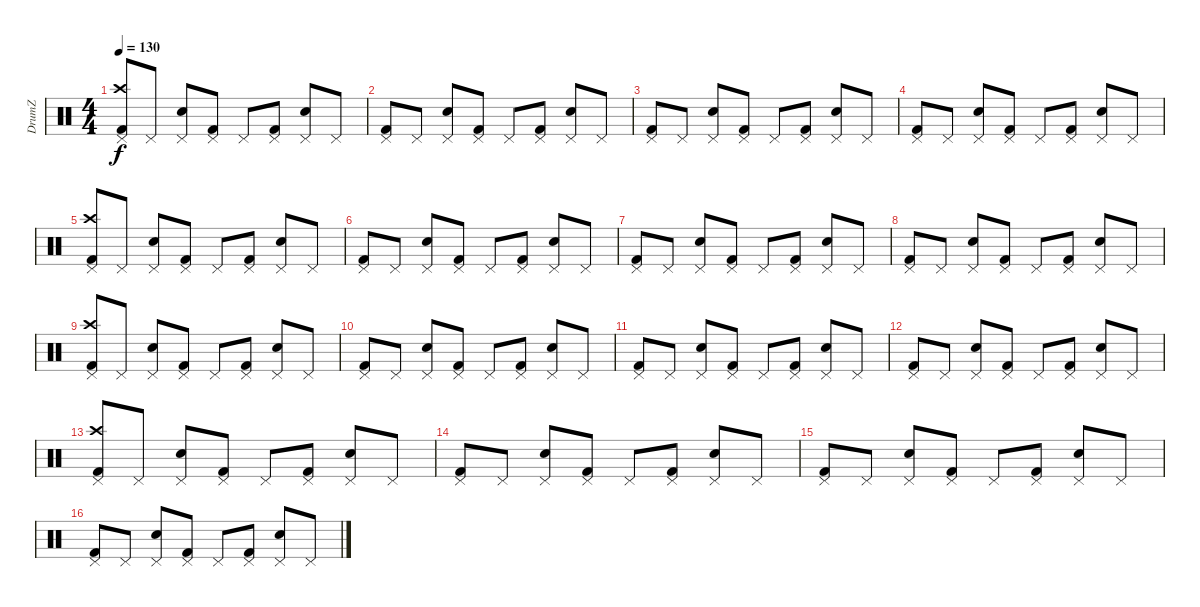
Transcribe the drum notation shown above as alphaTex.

\track ("DrumZ" "DrumZ") {instrument percussion}
\staff {score}
\articulation defaults
\ts (4 4)
\tempo 130
\clef neutral
\ks c
("Pedal Hi-Hat (hit)" "Crash high (hit)" "Kick (hit) 2").8{dy f} "Pedal Hi-Hat (hit)".8 ("Pedal Hi-Hat (hit)" "Electric Snare (hit)").8 ("Pedal Hi-Hat (hit)" "Kick (hit) 2").8 "Pedal Hi-Hat (hit)".8 ("Pedal Hi-Hat (hit)" "Kick (hit) 2").8 ("Pedal Hi-Hat (hit)" "Electric Snare (hit)").8 "Pedal Hi-Hat (hit)".8 |
("Pedal Hi-Hat (hit)" "Kick (hit) 2").8 "Pedal Hi-Hat (hit)".8 ("Pedal Hi-Hat (hit)" "Electric Snare (hit)").8 ("Pedal Hi-Hat (hit)" "Kick (hit) 2").8 "Pedal Hi-Hat (hit)".8 ("Pedal Hi-Hat (hit)" "Kick (hit) 2").8 ("Pedal Hi-Hat (hit)" "Electric Snare (hit)").8 "Pedal Hi-Hat (hit)".8 |
("Pedal Hi-Hat (hit)" "Kick (hit) 2").8 "Pedal Hi-Hat (hit)".8 ("Pedal Hi-Hat (hit)" "Electric Snare (hit)").8 ("Pedal Hi-Hat (hit)" "Kick (hit) 2").8 "Pedal Hi-Hat (hit)".8 ("Pedal Hi-Hat (hit)" "Kick (hit) 2").8 ("Pedal Hi-Hat (hit)" "Electric Snare (hit)").8 "Pedal Hi-Hat (hit)".8 |
("Pedal Hi-Hat (hit)" "Kick (hit) 2").8 "Pedal Hi-Hat (hit)".8 ("Pedal Hi-Hat (hit)" "Electric Snare (hit)").8 ("Pedal Hi-Hat (hit)" "Kick (hit) 2").8 "Pedal Hi-Hat (hit)".8 ("Pedal Hi-Hat (hit)" "Kick (hit) 2").8 ("Pedal Hi-Hat (hit)" "Electric Snare (hit)").8 "Pedal Hi-Hat (hit)".8 |
("Pedal Hi-Hat (hit)" "Crash high (hit)" "Kick (hit) 2").8 "Pedal Hi-Hat (hit)".8 ("Pedal Hi-Hat (hit)" "Electric Snare (hit)").8 ("Pedal Hi-Hat (hit)" "Kick (hit) 2").8 "Pedal Hi-Hat (hit)".8 ("Pedal Hi-Hat (hit)" "Kick (hit) 2").8 ("Pedal Hi-Hat (hit)" "Electric Snare (hit)").8 "Pedal Hi-Hat (hit)".8 |
("Pedal Hi-Hat (hit)" "Kick (hit) 2").8 "Pedal Hi-Hat (hit)".8 ("Pedal Hi-Hat (hit)" "Electric Snare (hit)").8 ("Pedal Hi-Hat (hit)" "Kick (hit) 2").8 "Pedal Hi-Hat (hit)".8 ("Pedal Hi-Hat (hit)" "Kick (hit) 2").8 ("Pedal Hi-Hat (hit)" "Electric Snare (hit)").8 "Pedal Hi-Hat (hit)".8 |
("Pedal Hi-Hat (hit)" "Kick (hit) 2").8 "Pedal Hi-Hat (hit)".8 ("Pedal Hi-Hat (hit)" "Electric Snare (hit)").8 ("Pedal Hi-Hat (hit)" "Kick (hit) 2").8 "Pedal Hi-Hat (hit)".8 ("Pedal Hi-Hat (hit)" "Kick (hit) 2").8 ("Pedal Hi-Hat (hit)" "Electric Snare (hit)").8 "Pedal Hi-Hat (hit)".8 |
("Pedal Hi-Hat (hit)" "Kick (hit) 2").8 "Pedal Hi-Hat (hit)".8 ("Pedal Hi-Hat (hit)" "Electric Snare (hit)").8 ("Pedal Hi-Hat (hit)" "Kick (hit) 2").8 "Pedal Hi-Hat (hit)".8 ("Pedal Hi-Hat (hit)" "Kick (hit) 2").8 ("Pedal Hi-Hat (hit)" "Electric Snare (hit)").8 "Pedal Hi-Hat (hit)".8 |
("Pedal Hi-Hat (hit)" "Crash high (hit)" "Kick (hit) 2").8 "Pedal Hi-Hat (hit)".8 ("Pedal Hi-Hat (hit)" "Electric Snare (hit)").8 ("Pedal Hi-Hat (hit)" "Kick (hit) 2").8 "Pedal Hi-Hat (hit)".8 ("Pedal Hi-Hat (hit)" "Kick (hit) 2").8 ("Pedal Hi-Hat (hit)" "Electric Snare (hit)").8 "Pedal Hi-Hat (hit)".8 |
("Pedal Hi-Hat (hit)" "Kick (hit) 2").8 "Pedal Hi-Hat (hit)".8 ("Pedal Hi-Hat (hit)" "Electric Snare (hit)").8 ("Pedal Hi-Hat (hit)" "Kick (hit) 2").8 "Pedal Hi-Hat (hit)".8 ("Pedal Hi-Hat (hit)" "Kick (hit) 2").8 ("Pedal Hi-Hat (hit)" "Electric Snare (hit)").8 "Pedal Hi-Hat (hit)".8 |
("Pedal Hi-Hat (hit)" "Kick (hit) 2").8 "Pedal Hi-Hat (hit)".8 ("Pedal Hi-Hat (hit)" "Electric Snare (hit)").8 ("Pedal Hi-Hat (hit)" "Kick (hit) 2").8 "Pedal Hi-Hat (hit)".8 ("Pedal Hi-Hat (hit)" "Kick (hit) 2").8 ("Pedal Hi-Hat (hit)" "Electric Snare (hit)").8 "Pedal Hi-Hat (hit)".8 |
("Pedal Hi-Hat (hit)" "Kick (hit) 2").8 "Pedal Hi-Hat (hit)".8 ("Pedal Hi-Hat (hit)" "Electric Snare (hit)").8 ("Pedal Hi-Hat (hit)" "Kick (hit) 2").8 "Pedal Hi-Hat (hit)".8 ("Pedal Hi-Hat (hit)" "Kick (hit) 2").8 ("Pedal Hi-Hat (hit)" "Electric Snare (hit)").8 "Pedal Hi-Hat (hit)".8 |
("Pedal Hi-Hat (hit)" "Crash high (hit)" "Kick (hit) 2").8 "Pedal Hi-Hat (hit)".8 ("Pedal Hi-Hat (hit)" "Electric Snare (hit)").8 ("Pedal Hi-Hat (hit)" "Kick (hit) 2").8 "Pedal Hi-Hat (hit)".8 ("Pedal Hi-Hat (hit)" "Kick (hit) 2").8 ("Pedal Hi-Hat (hit)" "Electric Snare (hit)").8 "Pedal Hi-Hat (hit)".8 |
("Pedal Hi-Hat (hit)" "Kick (hit) 2").8 "Pedal Hi-Hat (hit)".8 ("Pedal Hi-Hat (hit)" "Electric Snare (hit)").8 ("Pedal Hi-Hat (hit)" "Kick (hit) 2").8 "Pedal Hi-Hat (hit)".8 ("Pedal Hi-Hat (hit)" "Kick (hit) 2").8 ("Pedal Hi-Hat (hit)" "Electric Snare (hit)").8 "Pedal Hi-Hat (hit)".8 |
("Pedal Hi-Hat (hit)" "Kick (hit) 2").8 "Pedal Hi-Hat (hit)".8 ("Pedal Hi-Hat (hit)" "Electric Snare (hit)").8 ("Pedal Hi-Hat (hit)" "Kick (hit) 2").8 "Pedal Hi-Hat (hit)".8 ("Pedal Hi-Hat (hit)" "Kick (hit) 2").8 ("Pedal Hi-Hat (hit)" "Electric Snare (hit)").8 "Pedal Hi-Hat (hit)".8 |
("Pedal Hi-Hat (hit)" "Kick (hit) 2").8 "Pedal Hi-Hat (hit)".8 ("Pedal Hi-Hat (hit)" "Electric Snare (hit)").8 ("Pedal Hi-Hat (hit)" "Kick (hit) 2").8 "Pedal Hi-Hat (hit)".8 ("Pedal Hi-Hat (hit)" "Kick (hit) 2").8 ("Pedal Hi-Hat (hit)" "Electric Snare (hit)").8 "Pedal Hi-Hat (hit)".8
